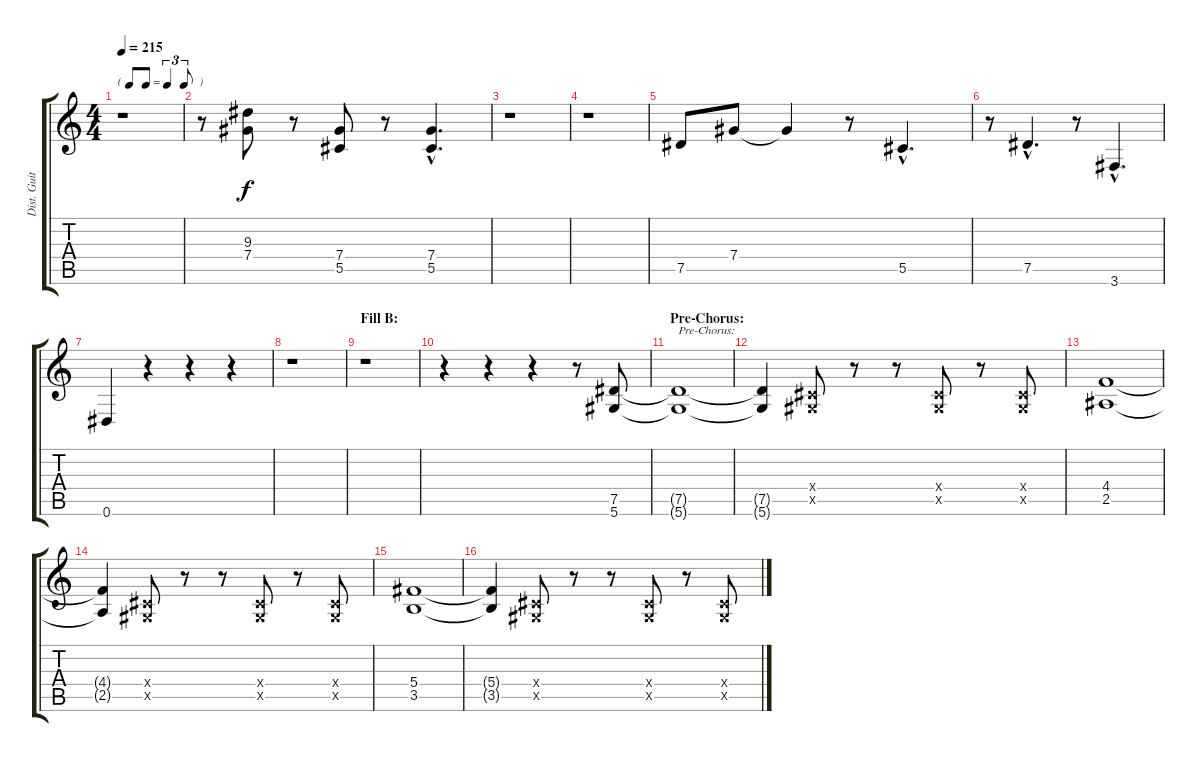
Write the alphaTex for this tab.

\track ("Dist. Guitar 2" "Dist. Guit") {instrument distortionguitar}
\staff {score tabs}
\tuning (Eb4 Bb3 Gb3 Db3 Ab2 Eb2) {hide}
\ts (4 4)
\tf triplet8th
\tempo 215
\clef g2
\ks c
r.1{dy f} |
r.8 (9.3 7.4).8 r.8 (7.4 5.5).8 r.8 (7.4{hac} 5.5{hac}).4{d} |
r.1 |
r.1 |
7.5.8 7.4.8 7.4{t}.4 r.8 5.5{hac}.4{d} |
r.8 7.5{hac}.4{d} r.8 3.6{hac}.4{d} |
0.6.4 r.4 r.4 r.4 |
r.1 |
\section ("" "Fill B:")
r.1 |
r.4 r.4 r.4 r.8 (7.5 5.6).8 |
\section ("" "Pre-Chorus:")
(7.5{t} 5.6{t}).1{txt "Pre-Chorus:"} |
(7.5{t} 5.6{t}).4 (0.4{x} 0.5{x}).8 r.8 r.8 (0.4{x} 0.5{x}).8 r.8 (0.4{x} 0.5{x}).8 |
(4.4 2.5).1 |
(4.4{t} 2.5{t}).4 (0.4{x} 0.5{x}).8 r.8 r.8 (0.4{x} 0.5{x}).8 r.8 (0.4{x} 0.5{x}).8 |
(5.4 3.5).1 |
(5.4{t} 3.5{t}).4 (0.4{x} 0.5{x}).8 r.8 r.8 (0.4{x} 0.5{x}).8 r.8 (0.4{x} 0.5{x}).8
